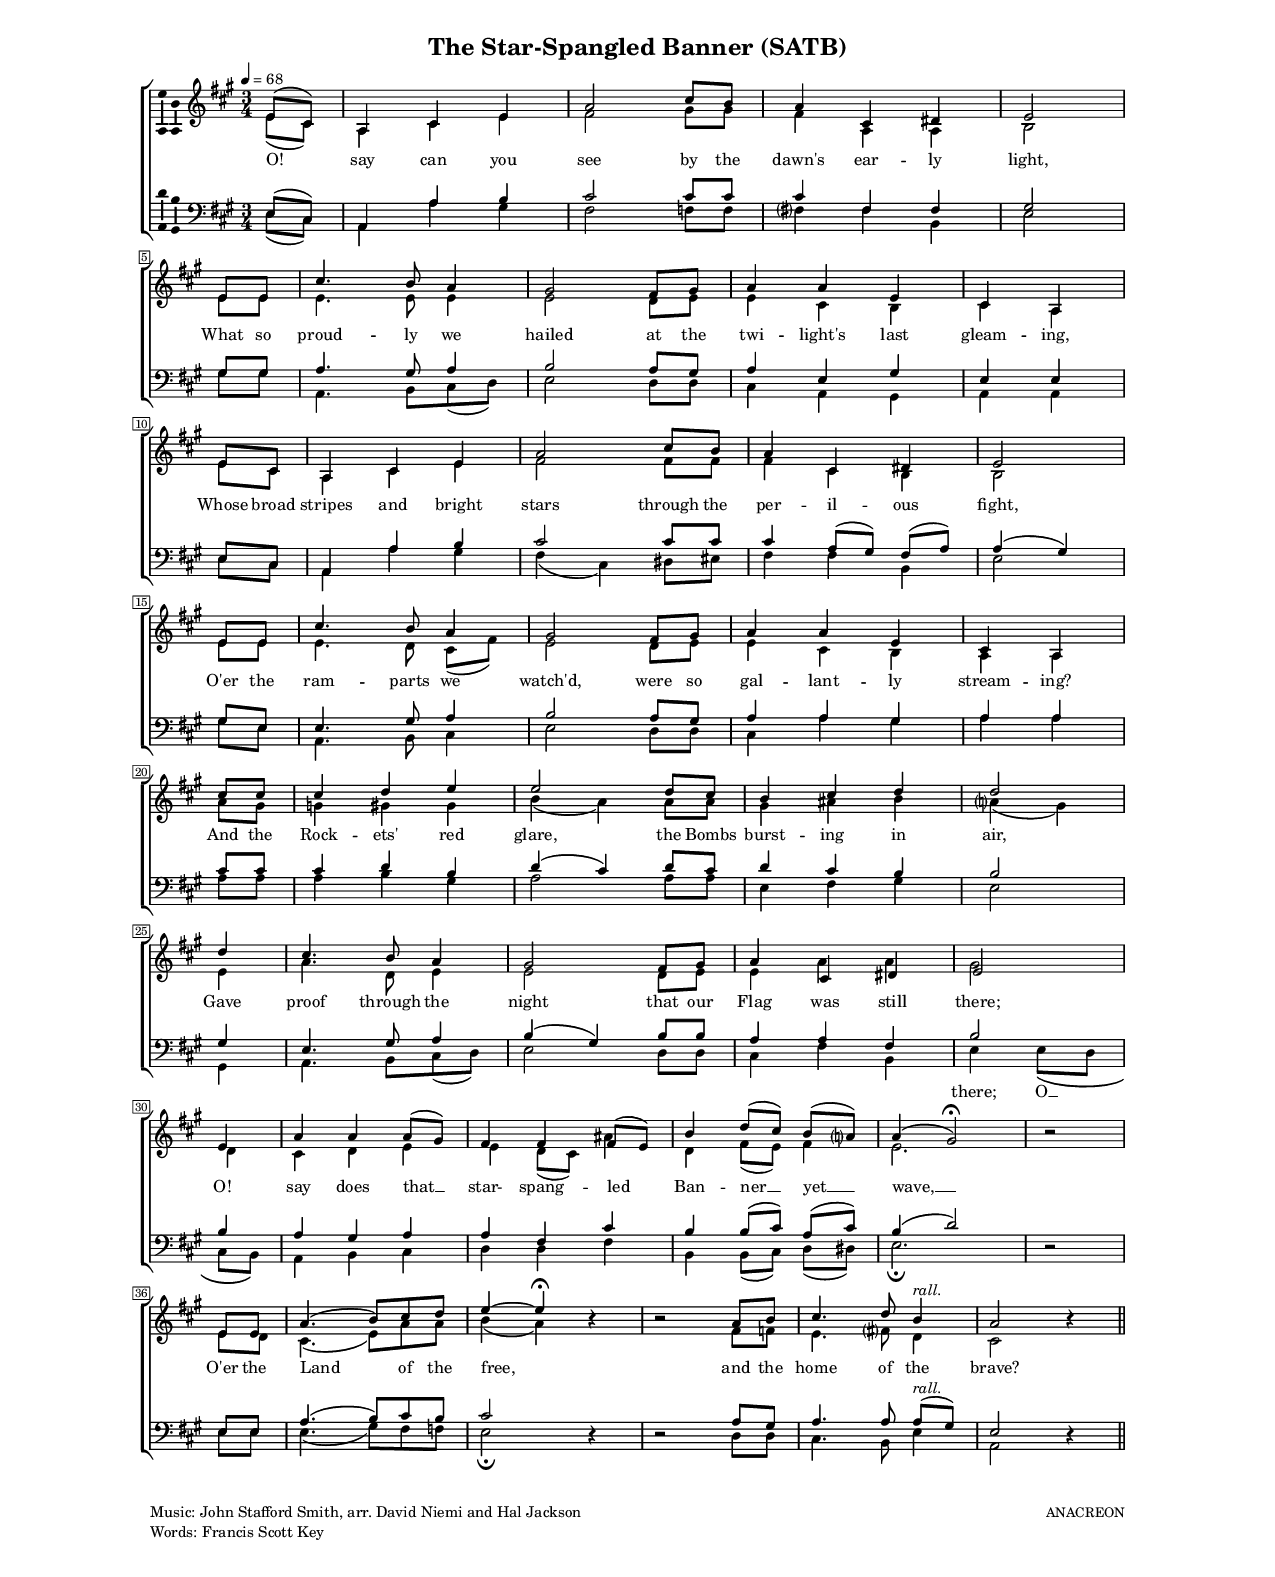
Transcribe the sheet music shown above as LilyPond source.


composer = "Music: John Stafford Smith, arr. David Niemi and Hal Jackson"
poet = "Words: Francis Scott Key"

piece = "ANACREON"
meter = ""

musiccopyright = " "

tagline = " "
\version "2.16.2"


#(set-global-staff-size 13)

\header {
  title = "The Star-Spangled Banner (SATB)"
}

#(set-default-paper-size "letter")
#(ly:set-option 'midi-extension "mid")

\paper {
  indent = 0\in
  left-margin = 1.00\in
  right-margin = 1.00\in
  top-margin = 0.25\in
  bottom-margin = 0.25\in
  system-system-spacing #'basic-distance = #10
  system-system-spacing #'minimum-distance = #10
  % annotate-spacing = ##t
}

rall = \markup { \italic rall. }

Timeline = {
  \numericTimeSignature
  \time 3/4
  \tempo 4=68
%  \tempo 4=50
  \partial 4 s4 | s2. | s2. | s2. | \partial 2 s2 | \break
  \partial 4 s4 | s2. | s2. | s2. | \partial 2 s2 | \break
  \partial 4 s4 | s2. | s2. | s2. | \partial 2 s2 | \break
  \partial 4 s4 | s2. | s2. | s2. | \partial 2 s2 | \break
  \partial 4 s4 | s2. | s2. | s2. | \partial 2 s2 | \break
  \partial 4 s4 | s2. | s2. | s2. | \partial 2 s2 | \break
  \partial 4 s4 | s2. | s2. | s2. | s2. | \partial 2 r2 | \break
  \partial 4 s4 | s2. | s2 r4 | r2 s4 | s2 s4^\rall | s2 r4 \bar "||"
}


verseOne = \lyricmode {
  O! say can you see by the dawn's ear -- ly light,
  What so proud -- ly we hailed at the twi -- light's last gleam -- ing,
  Whose broad stripes and bright stars through the per -- il -- ous fight,
  O'er the ram -- parts we watch'd, were so gal -- lant -- ly stream -- ing?
  And the Rock -- ets' red glare, the Bombs burst -- ing in air,
  Gave proof through the night that our Flag was still there;
	O! say does that __ star- spang -- led Ban -- ner __ yet __ wave, __
	O'er the Land of the free, and the home of the brave?
}

SopranoMusic = \relative c' {
  f8(d) | bes4 d f | bes2		d8 c | bes4 d, e | f2 
	f8 f | d'4.  c8 bes4 | a2	g8 a | bes4 bes f | d4 bes
  f'8 d | bes4 d f | bes2		d8 c | bes4 d, e | f2 
	f8 f | d'4.  c8 bes4 | a2	g8 a | bes4 bes f | d4 bes

  d'8 d | d4 ees f | f2			ees8 d | c4 d ees | ees2
  ees4 | d4. c8 bes4 | a2		g8 a | bes4 d, e | f2

  f4 | bes bes bes8( a) | g4 g g8([f]) | c'4 ees8([ d]) c([bes]) |
	bes4(a2^\fermata) | s2
  f8 f | bes4.( c8) d ees | f4~f^\fermata	s4 | s2
					bes,8 c | d4. ees8 c4 | bes2 s4
}

AltoMusic = \relative c {
  f'8(d) | bes4 d f | g2		a8 a | g4 bes, bes | c2 
	f8 f | f4.  f8 f4 | f2		ees8 f | f4 d c | d4 bes
  f'8 d | bes4 d f | g2			g8 g | g4 d c | c2 
	f8 f | f4. \autoBeamOff ees8 \autoBeamOn d8(g) | f2
					ees8 f | f4 d c | bes4 bes

  bes'8 a | aes4 a a | c4( bes4)	bes8 bes | a4 b c | bes4(a4)
  f4 | bes4. ees,8 f4 | f2			ees8 f | f4 bes bes | a2

  ees4 | d ees f4 | f4 ees8([d]) b'4 | ees,4 g8(f) g4 | f2. |  s2
  f8 ees | d4.( f8) bes bes | c4(bes) s4 | s2
					g8 ges | f4. g8 ees4 | d2 s4
}
TenorMusic = \relative c {
  f8(d) | bes4 bes' c | d2		d8 d   | d4 g, g | a2 
	a8 a | bes4.  a8 bes4 | c2	bes8 a | bes4 f a | f4 f
  f8 d | bes4 bes' c | d2		d8 d   | d4 bes8([a]) g([bes]) |
						bes4(a) 
	a8 f | f4.  a8 bes4 | c2	bes8 a | bes4 bes a | bes4 bes

  d8 d d4 ees c | ees4(d)		ees8 d | ees4 d c | c2
  a4 | f4. a8 bes4 | c4(a4)		c8 c | bes4 bes g | c2

  c4 | bes4 a bes | bes4 g d' | c c8([d]) bes8(d) | c4(ees2) | s2
  f,8 f | bes4.(c8) d c | d2 s4 | s2
					bes8 a | bes4. bes8 bes([a]) | f2 s4
}
BassMusic = \relative c {
  f8( d) | bes4 bes' a | g2		ges8 ges | g4 g c, | f2 
	a8 a | bes,4.  c8 d8(ees) | f2	ees8 ees | d4 bes4 a | bes4 bes
  f'8 d | bes4 bes' a | g4(d4)		e8 fis | g4 g c, | f2 
	a8 f | bes,4.  c8 d4 | f2	ees8 ees | d4 bes' a | bes4 bes

  bes8 bes | bes4 c a | bes2		bes8 bes | f4 g a | f2
  a,4 | bes4. c8 d8(ees) | f2		ees8 ees | d4 g c, | f4 f8\([ees]

  d8 c\) | bes4 c d | ees4 ees g | c, c8([ d]) ees([ e]) | f2.\fermata) | s2
  f8 f | f4.( a8) g ges | f2\fermata s4 | s2
					ees8 ees | d4. c8 f4 | bes,2 s4
}

global = {
    #(set-accidental-style 'modern-voice-cautionary)
    \key bes \major
    \override Score.BarNumber #'stencil
        = #(make-stencil-boxer 0.1 0.25 ly:text-interface::print)
}

#(ly:set-option 'midi-extension "mid")
#(set-accidental-style 'modern-cautionary)
\score {
  \transpose bes a
  \new ChoirStaff <<
    \new Staff <<
      \global
      \clef "treble"
      << \Timeline >>
      \new Voice = "Soprano" \with { \consists "Ambitus_engraver" } <<
		\voiceOne
		\SopranoMusic
      >>
      \new Voice = "Alto" \with { \consists "Ambitus_engraver" } <<
               \override Ambitus #'X-offset = #2
               \voiceTwo
               \AltoMusic
      >>
    >>
    \context Lyrics = one \lyricsto "Soprano" \verseOne
    \new Staff <<
      \global
      \clef "bass"
      << \Timeline >>
      \new Voice = "Tenor" \with { \consists "Ambitus_engraver" } <<
		\voiceOne
		\TenorMusic
      >>
      \new Voice = "Bass" \with { \consists "Ambitus_engraver" } <<
               \override Ambitus #'X-offset = #2
               \voiceTwo
               \BassMusic
      >>
      \context Lyrics = two \lyricsto "Bass" \lyricmode {
	\skip 4 \repeat unfold 70 { \skip 2. }
	there; O __
      }
    >>
  >>
  \layout {}
  \midi {
    \context {
      \Staff
    }
  }
}

\markup {
  \column {
    \fill-line { \composer              " "             \small \caps \piece }
    \fill-line { \poet                  " "             \small \caps \meter }
  }
}


